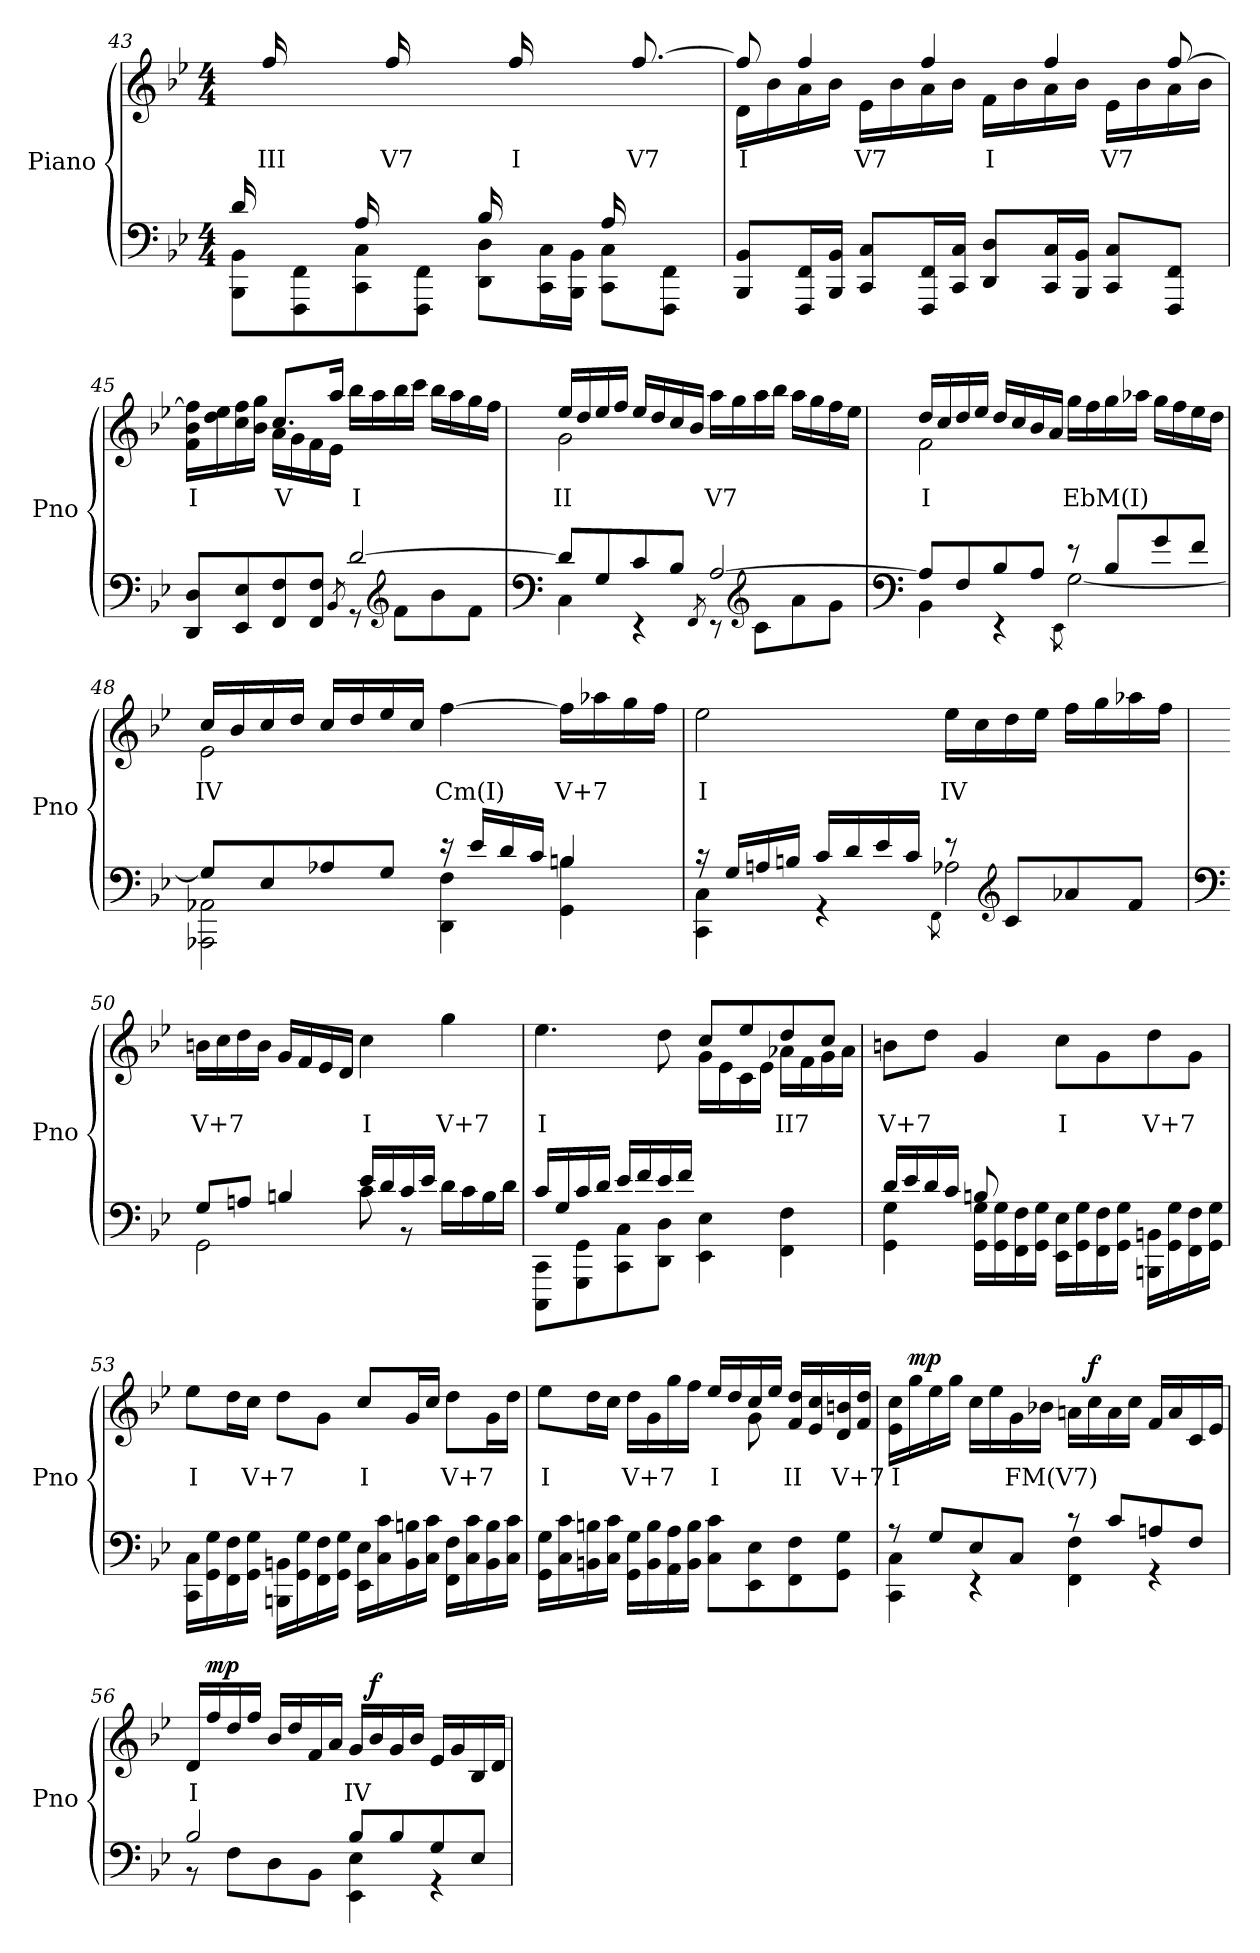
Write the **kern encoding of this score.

**kern	**kern	**text	**dynam
*part1	*part1	*part1	*part1
*staff2	*staff1	*staff1	*staff1/2
*I"Piano	*	*	*
*I'Pno	*	*	*
!!LO:LB:g=z
*clefF4	*clefG2	*	*
*k[b-e-]	*k[b-e-]	*	*
*M4/4	*M4/4	*	*
=43	=43	=43	=43
*^	*^	*	*
16d/LL	8BBB-\ 8BB-\L	16ryy	16ryy	.	.
!	!	!	!	!LO:LY:b	!
8.ryy	.	16ff/	16f\	III	.
.	8FFF\ 8FF\	8ryy	16e-\	.	.
.	.	.	16f\JJ	.	.
16A/LL	8CC\ 8C\	16ryy	16ryy	.	.
!	!	!	!	!LO:LY:b	!
8.ryy	.	16ff/	16f\	V7	.
.	8FFF\ 8FF\J	8ryy	16e-\	.	.
.	.	.	16f\JJ	.	.
16B-/LL	8DD\ 8D\L	16ryy	16ryy	.	.
!	!	!	!	!LO:LY:b	!
8.ryy	.	16ff/	16f\	I	.
.	16CC\ 16C\L	8ryy	16e-\	.	.
.	16BBB-\ 16BB-\JJ	.	16f\JJ	.	.
16A/LL	8CC\ 8C\L	16ryy	16ryy	.	.
!	!	!	!	!LO:LY:b	!
8.ryy	.	[8.ff/	16f\	V7	.
.	8FFF\ 8FF\J	.	16e-\	.	.
.	.	.	16f\JJ	.	.
*v	*v	*	*	*	*
=44	=44	=44	=44	=44
!	!	!	!LO:LY:b	!
8BBB-/ 8BB-/L	8ff/]	16d\LL	I	.
.	.	16b-\	.	.
16FFF/ 16FF/L	4ff/	16a\	.	.
16BBB-/ 16BB-/JJ	.	16b-\JJ	.	.
!	!	!	!LO:LY:b	!
8CC/ 8C/L	.	16e-\LL	V7	.
.	.	16b-\	.	.
16FFF/ 16FF/L	4ff/	16a\	.	.
16CC/ 16C/JJ	.	16b-\JJ	.	.
!	!	!	!LO:LY:b	!
8DD/ 8D/L	.	16f\LL	I	.
.	.	16b-\	.	.
16CC/ 16C/L	4ff/	16a\	.	.
16BBB-/ 16BB-/JJ	.	16b-\JJ	.	.
!	!	!	!LO:LY:b	!
8CC/ 8C/L	.	16e-\LL	V7	.
.	.	16b-\	.	.
8FFF/ 8FF/J	[8ff/	16a\	.	.
.	.	16b-\JJ	.	.
=45	=45	=45	=45	=45
*^	*	*	*	*
!	!	!	!	!LO:LY:b	!
8DD/ 8D/L	2ryy	16f\ 16b-\ 16ff\]LL	4ryy	I	.
.	.	16dd\ 16ee-\	.	.	.
8EE-/ 8E-/	.	16cc\ 16ff\	.	.	.
.	.	16b-\ 16gg\JJ	.	.	.
!	!	!	!	!LO:LY:b	!
8FF/ 8F/	.	8.cc/L	16a\LL	V	.
.	.	.	16g\	.	.
8FF/ 8F/J	.	.	16f\	.	.
.	.	16aa/Jk	16e-\JJ	.	.
8qBB-/	.	.	.	.	.
!	!	!	!	!LO:LY:b	!
[2d/	8r	16bb-\LL	2ryy	I	.
.	.	16aa\	.	.	.
*clefG2	*	*	*	*	*
.	8f\L	16bb-\	.	.	.
.	.	16ccc\JJ	.	.	.
.	8b-\	16bb-\LL	.	.	.
.	.	16aa\	.	.	.
.	8f\J	16gg\	.	.	.
.	.	16ff\JJ	.	.	.
!!LO:LB:g=z	!!
=46	=46	=46	=46	=46	=46
*clefF4	*	*	*	*	*
!	!	!	!	!LO:LY:b	!
8d/L]	4C\	16ee-/LL	2g\	II	.
.	.	16dd/	.	.	.
8G/	.	16ee-/	.	.	.
.	.	16ff/JJ	.	.	.
8c/	4r	16ee-/LL	.	.	.
.	.	16dd/	.	.	.
8B-/J	.	16cc/	.	.	.
.	.	16b-/JJ	.	.	.
8qFF/	.	.	.	.	.
!	!	!	!	!LO:LY:b	!
[2A/	8r	16aa\LL	2ryy	V7	.
.	.	16gg\	.	.	.
*clefG2	*	*	*	*	*
.	8c\L	16aa\	.	.	.
.	.	16bb-\JJ	.	.	.
.	8a\	16aa\LL	.	.	.
.	.	16gg\	.	.	.
.	8g\J	16ff\	.	.	.
.	.	16ee-\JJ	.	.	.
=47	=47	=47	=47	=47	=47
*clefF4	*	*	*	*	*
!	!	!	!	!LO:LY:b	!
8A/L]	4BB-\	16dd/LL	2f\	I	.
.	.	16cc/	.	.	.
8F/	.	16dd/	.	.	.
.	.	16ee-/JJ	.	.	.
8B-/	4r	16dd/LL	.	.	.
.	.	16cc/	.	.	.
8A/J	.	16b-/	.	.	.
.	.	16a/JJ	.	.	.
.	8qEE-\	.	.	.	.
!	!	!	!	!LO:LY:b	!
8r	[2G\	16gg\LL	2ryy	EbM(I)	.
.	.	16ff\	.	.	.
8B-/L	.	16gg\	.	.	.
.	.	16aa-X\JJ	.	.	.
8g/	.	16gg\LL	.	.	.
.	.	16ff\	.	.	.
8f/J	.	16ee-\	.	.	.
.	.	16dd\JJ	.	.	.
=48	=48	=48	=48	=48	=48
!	!	!	!	!LO:LY:b	!
2AAA-X\ 2AA-X\	8G/L]	16cc/LL	2e-\	IV	.
.	.	16b-/	.	.	.
.	8E-/	16cc/	.	.	.
.	.	16dd/JJ	.	.	.
.	8A-X/	16cc/LL	.	.	.
.	.	16dd/	.	.	.
.	8G/J	16ee-/	.	.	.
.	.	16cc/JJ	.	.	.
!	!	!	!	!LO:LY:b	!
16r	4DD\ 4F\	[4ff\	2ryy	Cm(I)	.
16e-/LL	.	.	.	.	.
16d/	.	.	.	.	.
16c/JJ	.	.	.	.	.
!	!	!	!	!LO:LY:b	!
4Bn/	4GG\ 4B\	16ff\LL]	.	V+7	.
.	.	16aa-X\	.	.	.
.	.	16gg\	.	.	.
.	.	16ff\JJ	.	.	.
*	*	*v	*v	*	*
!!LO:LB:g=z
=49	=49	=49	=49	=49
!	!	!	!LO:LY:b	!
16r	4CC\ 4C\	2ee-\	I	.
16G/LL	.	.	.	.
16An/	.	.	.	.
16Bn/JJ	.	.	.	.
16c/LL	4r	.	.	.
16d/	.	.	.	.
16e-/	.	.	.	.
16c/JJ	.	.	.	.
.	8qFF\	.	.	.
!	!	!	!LO:LY:b	!
8r	2A-X\	16ee-\LL	IV	.
.	.	16cc\	.	.
*clefG2	*	*	*	*
8c/L	.	16dd\	.	.
.	.	16ee-\JJ	.	.
8a-X/	.	16ff\LL	.	.
.	.	16gg\	.	.
8f/J	.	16aa-X\	.	.
.	.	16ff\JJ	.	.
=50	=50	=50	=50	=50
*clefF4	*	*	*	*
!	!	!	!LO:LY:b	!
8G/L	2GG\	16bn\LL	V+7	.
.	.	16cc\	.	.
8An/J	.	16dd\	.	.
.	.	16b\JJ	.	.
4Bn/	.	16g/LL	.	.
.	.	16f/	.	.
.	.	16e-/	.	.
.	.	16d/JJ	.	.
!	!	!	!LO:LY:b	!
16e-/LL	8c\	4cc\	I	.
16d/	.	.	.	.
16c/	8r	.	.	.
16e-/JJ	.	.	.	.
!	!	!	!LO:LY:b	!
16d\LL	4ryy	4gg\	V+7	.
16c\	.	.	.	.
16B\	.	.	.	.
16d\JJ	.	.	.	.
!!LO:PB:g=z
=51	=51	=51	=51	=51
!	!	!	!LO:LY:b	!
*	*	*^	*	*
16c/LL	8CCC\ 8CC\L	4.ee-:\	2ryy	I	.
16G/	.	.	.	.	.
16c/	8GGG\ 8GG\	.	.	.	.
16d/JJ	.	.	.	.	.
16e-/LL	8CC\ 8C\	.	.	.	.
16f/	.	.	.	.	.
16e-/	8DD\ 8D\J	8dd\	.	.	.
16f/JJ	.	.	.	.	.
2ryy	4EE-\ 4E-\	8cc/L	16g\LL	.	.
.	.	.	16e-\	.	.
.	.	8ee-/	16c\	.	.
.	.	.	16e-\JJ	.	.
!	!	!	!	!LO:LY:b	!
.	4FF\ 4F\	8dd/	16a-X\LL	II7	.
.	.	.	16f\	.	.
.	.	8cc/J	16g\	.	.
.	.	.	16a-\JJ	.	.
=52	=52	=52	=52	=52	=52
!	!	!	!	!LO:LY:b	!
16d/LL	4GG\ 4G\	8bn\L	4.ryy	V+7	.
16e-/	.	.	.	.	.
16d/	.	8dd\J	.	.	.
16c/JJ	.	.	.	.	.
8Bn/L	16GG\ 16G\LL	4g/	.	.	.
.	16GG\ 16G\	.	.	.	.
8ryy	16FF\ 16F\	.	8d\J	.	.
.	16GG\ 16G\JJ	.	.	.	.
!	!	!	!	!LO:LY:b	!
2ryy	16EE-\ 16E-\LL	8cc\L	2ryy	I	.
.	16GG\ 16G\	.	.	.	.
.	16FF\ 16F\	8g\	.	.	.
.	16GG\ 16G\JJ	.	.	.	.
!	!	!	!	!LO:LY:b	!
.	16BBBn\ 16BBn\LL	8dd\	.	V+7	.
.	16GG\ 16G\	.	.	.	.
.	16FF\ 16F\	8g\J	.	.	.
.	16GG\ 16G\JJ	.	.	.	.
*	*	*v	*v	*	*
!!LO:LB:g=z
=53	=53	=53	=53	=53
!	!	!	!LO:LY:b	!
1ryy	16CC\ 16C\LL	8ee-\L	I	.
.	16GG\ 16G\	.	.	.
.	16FF\ 16F\	16dd\L	.	.
!	!	!	!LO:LY:b	!
.	16GG\ 16G\JJ	16cc\JJ	V+7	.
.	16BBBn\ 16BBn\LL	8dd\L	.	.
.	16GG\ 16G\	.	.	.
.	16FF\ 16F\	8g\J	.	.
.	16GG\ 16G\JJ	.	.	.
!	!	!	!LO:LY:b	!
.	16EE-\ 16E-\LL	8cc/L	I	.
.	16C\ 16c\	.	.	.
.	16BB\ 16Bn\	16g/L	.	.
.	16C\ 16c\JJ	16cc/JJ	.	.
!	!	!	!LO:LY:b	!
.	16FF\ 16F\LL	8dd\L	V+7	.
.	16C\ 16c\	.	.	.
.	16BB\ 16B\	16g\L	.	.
.	16C\ 16c\JJ	16dd\JJ	.	.
=54	=54	=54	=54	=54
!	!	!	!LO:LY:b	!
*v	*v	*^	*	*
16GG\ 16G\LL	8ee-\L	2ryy	I	.
16C\ 16c\	.	.	.	.
16BBn\ 16Bn\	16dd\L	.	.	.
16C\ 16c\JJ	16cc\JJ	.	.	.
!	!	!	!LO:LY:b	!
16GG\ 16G\LL	16dd\LL	.	V+7	.
16BB\ 16B\	16g\	.	.	.
16AA\ 16A\	16gg\	.	.	.
16BB\ 16B\JJ	16ff\JJ	.	.	.
!	!	!	!LO:LY:b	!
8C\ 8c\L	16ee-/LL	8ryy	I	.
.	16dd/	.	.	.
8EE-\ 8E-\	16cc/	8g\	.	.
.	16ee-/JJ	.	.	.
!	!	!	!LO:LY:b	!
8FF\ 8F\	16f/ 16dd/LL	4ryy	II	.
.	16e-/ 16cc/	.	.	.
!	!	!	!LO:LY:b	!
8GG\ 8G\J	16d/ 16bn/	.	V+7	.
.	16f/ 16dd/JJ	.	.	.
*	*v	*v	*	*
=55	=55	=55	=55
*^	*	*	*
!	!	!	!LO:LY:b	!
8r	4CC\ 4C\	16e-\ 16cc\LL	I	.
!	!	!	!	!LO:DY:a
.	.	16gg\	.	mp
8G/L	.	16ee-\	.	.
.	.	16gg\JJ	.	.
8E-/	4r	16cc\LL	.	.
.	.	16ee-\	.	.
!	!	!	!LO:LY:b	!
8C/J	.	16g\	FM(V7)	.
.	.	16b-X\JJ	.	.
8r	4FF\ 4F\	16an\LL	.	.
!	!	!	!	!LO:DY:a
.	.	16cc\	.	f
8c/L	.	16a\	.	.
.	.	16cc\JJ	.	.
8An/	4r	16f/LL	.	.
.	.	16a/	.	.
8F/J	.	16c/	.	.
.	.	16e-/JJ	.	.
!!LO:LB:g=z
=56	=56	=56	=56	=56
!	!	!	!LO:LY:b	!
2B-/	8r	16d/LL	I	.
!	!	!	!	!LO:DY:a
.	.	16ff/	.	mp
.	8F\L	16dd/	.	.
.	.	16ff/JJ	.	.
.	8D\	16b-/LL	.	.
.	.	16dd/	.	.
.	8BB-\J	16f/	.	.
.	.	16a/JJ	.	.
!	!	!	!LO:LY:b	!
8B-/L	4EE-\ 4E-\	16g/LL	IV	.
!	!	!	!	!LO:DY:a
.	.	16b-/	.	f
8B-/	.	16g/	.	.
.	.	16b-/JJ	.	.
8G/	4r	16e-/LL	.	.
.	.	16g/	.	.
8E-/J	.	16B-/	.	.
.	.	16d/JJ	.	.
*v	*v	*	*	*
=	=	=	=
*-	*-	*-	*-
